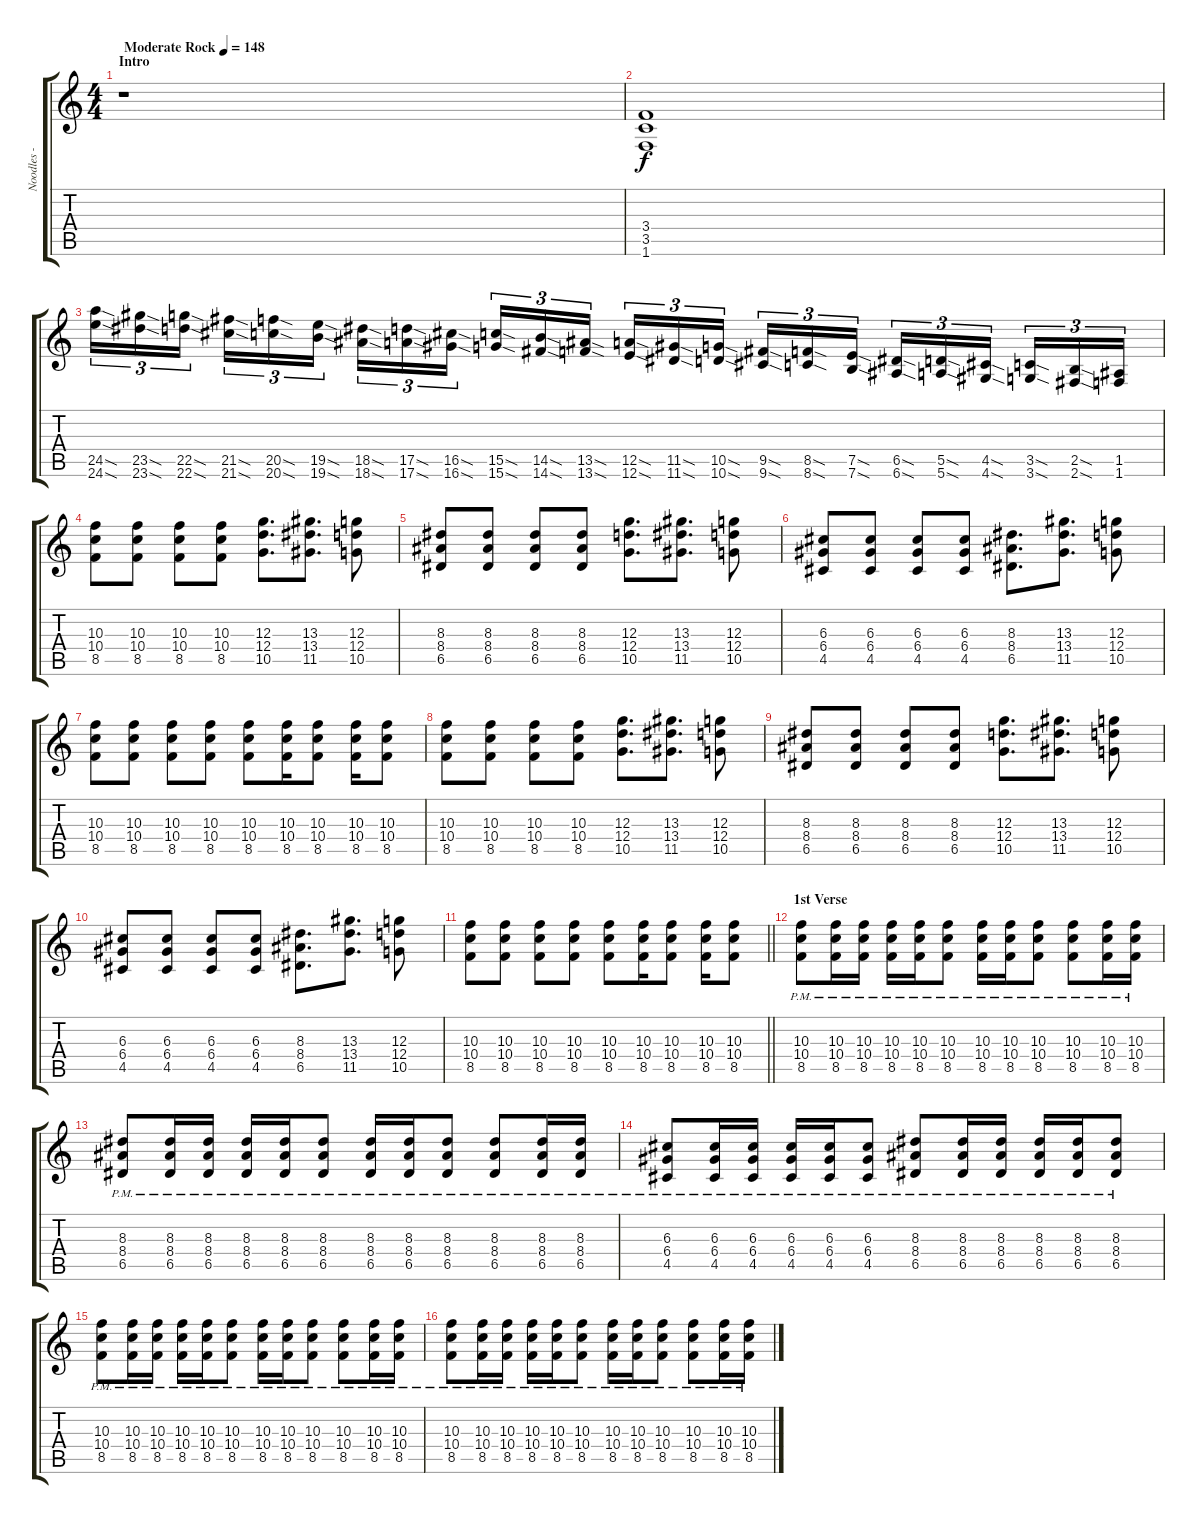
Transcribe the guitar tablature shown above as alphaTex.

\track ("Noodles - Guitar" "Noodles - ") {instrument distortionguitar}
\staff {score tabs}
\tuning (E4 B3 G3 D3 A2 E2) {hide}
\ts (4 4)
\section ("" "Intro")
\tempo (148 "Moderate Rock")
\clef g2
\ks c
r.1{dy f instrument distortionguitar} |
(3.4 3.5 1.6).1 |
(24.5{sod} 24.6{sod}).16{tu (3 2)} (23.5{sod} 23.6{sod}).16{tu (3 2)} (22.5{sod} 22.6{sod}).16{tu (3 2) beam splitsecondary} (21.5{sod} 21.6{sod}).16{tu (3 2)} (20.5{sod} 20.6{sod}).16{tu (3 2)} (19.5{sod} 19.6{sod}).16{tu (3 2)} (18.5{sod} 18.6{sod}).16{tu (3 2)} (17.5{sod} 17.6{sod}).16{tu (3 2)} (16.5{sod} 16.6{sod}).16{tu (3 2) beam splitsecondary} (15.5{sod} 15.6{sod}).16{tu (3 2)} (14.5{sod} 14.6{sod}).16{tu (3 2)} (13.5{sod} 13.6{sod}).16{tu (3 2)} (12.5{sod} 12.6{sod}).16{tu (3 2)} (11.5{sod} 11.6{sod}).16{tu (3 2)} (10.5{sod} 10.6{sod}).16{tu (3 2) beam splitsecondary} (9.5{sod} 9.6{sod}).16{tu (3 2)} (8.5{sod} 8.6{sod}).16{tu (3 2)} (7.5{sod} 7.6{sod}).16{tu (3 2)} (6.5{sod} 6.6{sod}).16{tu (3 2)} (5.5{sod} 5.6{sod}).16{tu (3 2)} (4.5{sod} 4.6{sod}).16{tu (3 2) beam splitsecondary} (3.5{sod} 3.6{sod}).16{tu (3 2)} (2.5{sod} 2.6{sod}).16{tu (3 2)} (1.5 1.6).16{tu (3 2)} |
(10.3 10.4 8.5).8 (10.3 10.4 8.5).8 (10.3 10.4 8.5).8 (10.3 10.4 8.5).8 (12.3 12.4 10.5).8{d} (13.3 13.4 11.5).8{d} (12.3 12.4 10.5).8 |
(8.3 8.4 6.5).8 (8.3 8.4 6.5).8 (8.3 8.4 6.5).8 (8.3 8.4 6.5).8 (12.3 12.4 10.5).8{d} (13.3 13.4 11.5).8{d} (12.3 12.4 10.5).8 |
(6.3 6.4 4.5).8 (6.3 6.4 4.5).8 (6.3 6.4 4.5).8 (6.3 6.4 4.5).8 (8.3 8.4 6.5).8{d} (13.3 13.4 11.5).8{d} (12.3 12.4 10.5).8 |
(10.3 10.4 8.5).8 (10.3 10.4 8.5).8 (10.3 10.4 8.5).8 (10.3 10.4 8.5).8 (10.3 10.4 8.5).8 (10.3 10.4 8.5).16 (10.3 10.4 8.5).8 (10.3 10.4 8.5).16 (10.3 10.4 8.5).8 |
(10.3 10.4 8.5).8 (10.3 10.4 8.5).8 (10.3 10.4 8.5).8 (10.3 10.4 8.5).8 (12.3 12.4 10.5).8{d} (13.3 13.4 11.5).8{d} (12.3 12.4 10.5).8 |
(8.3 8.4 6.5).8 (8.3 8.4 6.5).8 (8.3 8.4 6.5).8 (8.3 8.4 6.5).8 (12.3 12.4 10.5).8{d} (13.3 13.4 11.5).8{d} (12.3 12.4 10.5).8 |
(6.3 6.4 4.5).8 (6.3 6.4 4.5).8 (6.3 6.4 4.5).8 (6.3 6.4 4.5).8 (8.3 8.4 6.5).8{d} (13.3 13.4 11.5).8{d} (12.3 12.4 10.5).8 |
\barLineRight lightlight
(10.3 10.4 8.5).8 (10.3 10.4 8.5).8 (10.3 10.4 8.5).8 (10.3 10.4 8.5).8 (10.3 10.4 8.5).8 (10.3 10.4 8.5).16 (10.3 10.4 8.5).8 (10.3 10.4 8.5).16 (10.3 10.4 8.5).8 |
\section ("" "1st Verse")
(10.3{pm} 10.4{pm} 8.5{pm}).8 (10.3{pm} 10.4{pm} 8.5{pm}).16 (10.3{pm} 10.4{pm} 8.5{pm}).16 (10.3{pm} 10.4{pm} 8.5{pm}).16 (10.3{pm} 10.4{pm} 8.5{pm}).16 (10.3{pm} 10.4{pm} 8.5{pm}).8 (10.3{pm} 10.4{pm} 8.5{pm}).16 (10.3{pm} 10.4{pm} 8.5{pm}).16 (10.3{pm} 10.4{pm} 8.5{pm}).8 (10.3{pm} 10.4{pm} 8.5{pm}).8 (10.3{pm} 10.4{pm} 8.5{pm}).16 (10.3{pm} 10.4{pm} 8.5{pm}).16 |
(8.3{pm} 8.4{pm} 6.5{pm}).8 (8.3{pm} 8.4{pm} 6.5{pm}).16 (8.3{pm} 8.4{pm} 6.5{pm}).16 (8.3{pm} 8.4{pm} 6.5{pm}).16 (8.3{pm} 8.4{pm} 6.5{pm}).16 (8.3{pm} 8.4{pm} 6.5{pm}).8 (8.3{pm} 8.4{pm} 6.5{pm}).16 (8.3{pm} 8.4{pm} 6.5{pm}).16 (8.3{pm} 8.4{pm} 6.5{pm}).8 (8.3{pm} 8.4{pm} 6.5{pm}).8 (8.3{pm} 8.4{pm} 6.5{pm}).16 (8.3{pm} 8.4{pm} 6.5{pm}).16 |
(6.3{pm} 6.4{pm} 4.5{pm}).8 (6.3{pm} 6.4{pm} 4.5{pm}).16 (6.3{pm} 6.4{pm} 4.5{pm}).16 (6.3{pm} 6.4{pm} 4.5{pm}).16 (6.3{pm} 6.4{pm} 4.5{pm}).16 (6.3{pm} 6.4{pm} 4.5{pm}).8 (8.3{pm} 8.4{pm} 6.5{pm}).8 (8.3{pm} 8.4{pm} 6.5{pm}).16 (8.3{pm} 8.4{pm} 6.5{pm}).16 (8.3{pm} 8.4{pm} 6.5{pm}).16 (8.3{pm} 8.4{pm} 6.5{pm}).16 (8.3{pm} 8.4{pm} 6.5{pm}).8 |
(10.3{pm} 10.4{pm} 8.5{pm}).8 (10.3{pm} 10.4{pm} 8.5{pm}).16 (10.3{pm} 10.4{pm} 8.5{pm}).16 (10.3{pm} 10.4{pm} 8.5{pm}).16 (10.3{pm} 10.4{pm} 8.5{pm}).16 (10.3{pm} 10.4{pm} 8.5{pm}).8 (10.3{pm} 10.4{pm} 8.5{pm}).16 (10.3{pm} 10.4{pm} 8.5{pm}).16 (10.3{pm} 10.4{pm} 8.5{pm}).8 (10.3{pm} 10.4{pm} 8.5{pm}).8 (10.3{pm} 10.4{pm} 8.5{pm}).16 (10.3{pm} 10.4{pm} 8.5{pm}).16 |
(10.3{pm} 10.4{pm} 8.5{pm}).8 (10.3{pm} 10.4{pm} 8.5{pm}).16 (10.3{pm} 10.4{pm} 8.5{pm}).16 (10.3{pm} 10.4{pm} 8.5{pm}).16 (10.3{pm} 10.4{pm} 8.5{pm}).16 (10.3{pm} 10.4{pm} 8.5{pm}).8 (10.3{pm} 10.4{pm} 8.5{pm}).16 (10.3{pm} 10.4{pm} 8.5{pm}).16 (10.3{pm} 10.4{pm} 8.5{pm}).8 (10.3{pm} 10.4{pm} 8.5{pm}).8 (10.3{pm} 10.4{pm} 8.5{pm}).16 (10.3{pm} 10.4{pm} 8.5{pm}).16
